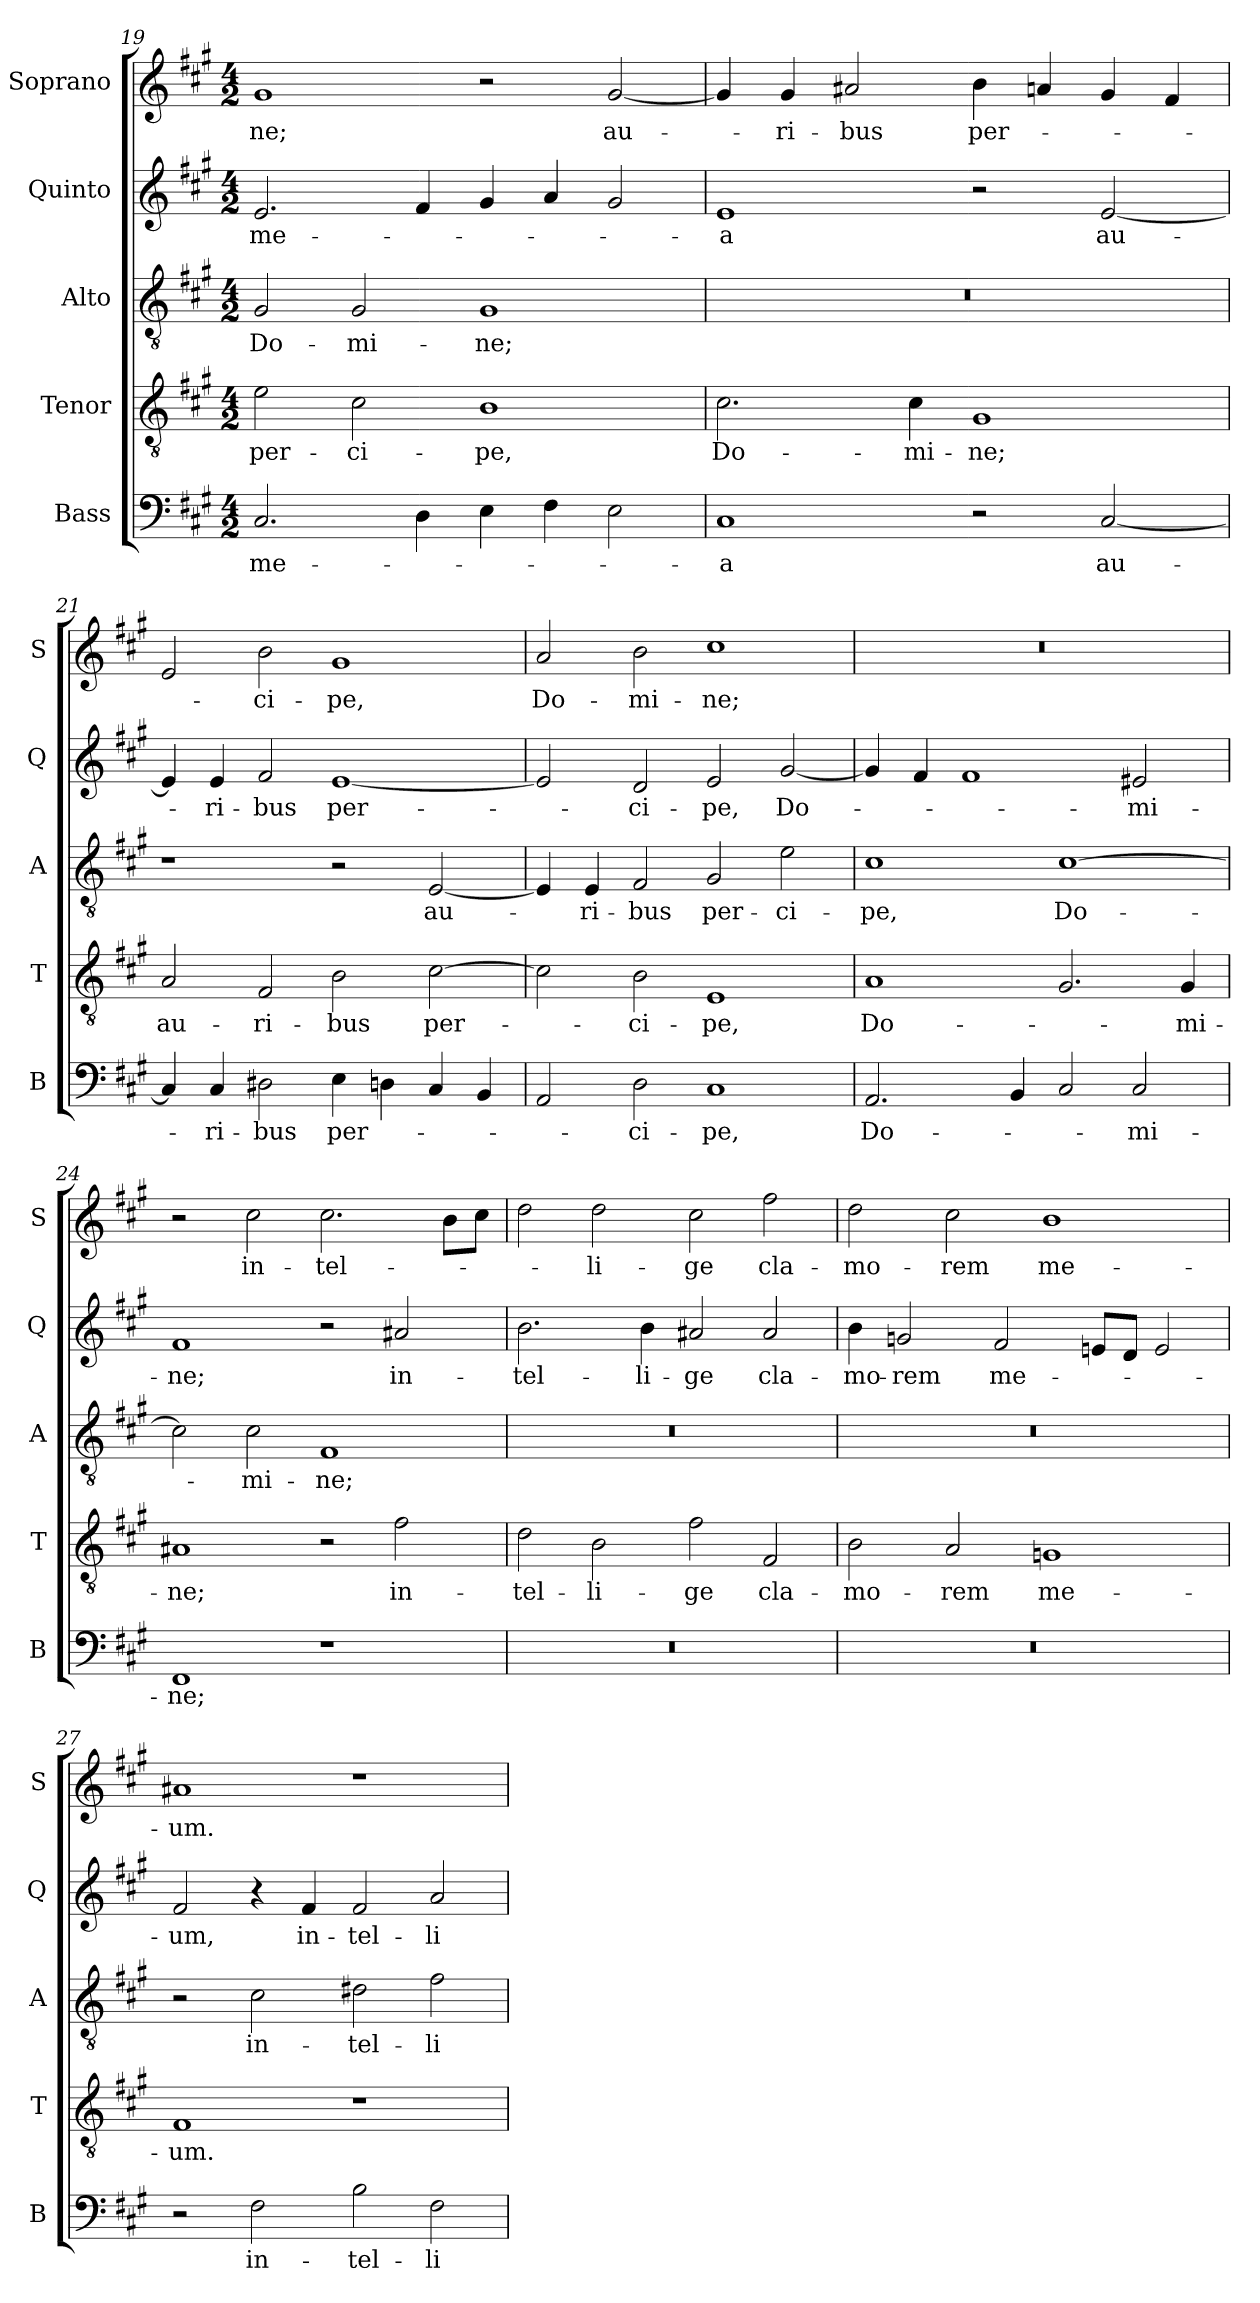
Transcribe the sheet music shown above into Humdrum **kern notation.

**kern	**text	**kern	**text	**kern	**text	**kern	**text	**kern	**text
*part5	*part5	*part4	*part4	*part3	*part3	*part2	*part2	*part1	*part1
*staff5	*staff5	*staff4	*staff4	*staff3	*staff3	*staff2	*staff2	*staff1	*staff1
*I"Bass	*	*I"Tenor	*	*I"Alto	*	*I"Quinto	*	*I"Soprano	*
*I'B	*	*I'T	*	*I'A	*	*I'Q	*	*I'S	*
*clefF4	*	*clefGv2	*	*clefGv2	*	*clefG2	*	*clefG2	*
*k[f#c#g#]	*	*k[f#c#g#]	*	*k[f#c#g#]	*	*k[f#c#g#]	*	*k[f#c#g#]	*
*A:	*	*A:	*	*A:	*	*A:	*	*A:	*
*M4/2	*	*M4/2	*	*M4/2	*	*M4/2	*	*M4/2	*
=19	=19	=19	=19	=19	=19	=19	=19	=19	=19
!	!LO:LY:b	!	!LO:LY:b	!	!LO:LY:b	!	!LO:LY:b	!	!LO:LY:b
2.C#/	me-	2e\	per-	2G#/	Do-	2.e/	me-	1g#	-ne;
!	!	!	!LO:LY:b	!	!LO:LY:b	!	!	!	!
.	.	2c#\	-ci-	2G#/	-mi-	.	.	.	.
4D\	.	.	.	.	.	4f#/	.	.	.
!	!	!	!LO:LY:b	!	!LO:LY:b	!	!	!	!
4E\	.	1B	-pe,	1G#	-ne;	4g#/	.	2r	.
4F#\	.	.	.	.	.	4a/	.	.	.
!	!	!	!	!	!	!	!	!	!LO:LY:b
2E\	.	.	.	.	.	2g#/	.	[2g#/	au-
!!LO:LB:g=z
=20	=20	=20	=20	=20	=20	=20	=20	=20	=20
!	!LO:LY:b	!	!LO:LY:b	!	!	!	!LO:LY:b	!	!
1C#	-a	2.c#\	Do-	0r	.	1e	-a	4g#/]	.
!	!	!	!	!	!	!	!	!	!LO:LY:b
.	.	.	.	.	.	.	.	4g#/	-ri-
!	!	!	!	!	!	!	!	!	!LO:LY:b
.	.	.	.	.	.	.	.	2a#X/	-bus
!	!	!	!LO:LY:b	!	!	!	!	!	!
.	.	4c#\	-mi-	.	.	.	.	.	.
!	!	!	!LO:LY:b	!	!	!	!	!	!LO:LY:b
2r	.	1G#	-ne;	.	.	2r	.	4b\	per-
.	.	.	.	.	.	.	.	4an/	.
!	!LO:LY:b	!	!	!	!	!	!LO:LY:b	!	!
[2C#/	au-	.	.	.	.	[2e/	au-	4g#/	.
.	.	.	.	.	.	.	.	4f#/	.
=21	=21	=21	=21	=21	=21	=21	=21	=21	=21
!	!	!	!LO:LY:b	!	!	!	!	!	!
4C#/]	.	2A/	au-	1r	.	4e/]	.	2e/	.
!	!LO:LY:b	!	!	!	!	!	!LO:LY:b	!	!
4C#/	-ri-	.	.	.	.	4e/	-ri-	.	.
!	!LO:LY:b	!	!LO:LY:b	!	!	!	!LO:LY:b	!	!LO:LY:b
2D#X\	-bus	2F#/	-ri-	.	.	2f#/	-bus	2b\	-ci-
!	!LO:LY:b	!	!LO:LY:b	!	!	!	!LO:LY:b	!	!LO:LY:b
4E\	per-	2B\	-bus	2r	.	[1e	per-	1g#	-pe,
4Dn\	.	.	.	.	.	.	.	.	.
!	!	!	!LO:LY:b	!	!LO:LY:b	!	!	!	!
4C#/	.	[2c#\	per-	[2E/	au-	.	.	.	.
4BB/	.	.	.	.	.	.	.	.	.
=22	=22	=22	=22	=22	=22	=22	=22	=22	=22
!	!	!	!	!	!	!	!	!	!LO:LY:b
2AA/	.	2c#\]	.	4E/]	.	2e/]	.	2a/	Do-
!	!	!	!	!	!LO:LY:b	!	!	!	!
.	.	.	.	4E/	-ri-	.	.	.	.
!	!LO:LY:b	!	!LO:LY:b	!	!LO:LY:b	!	!LO:LY:b	!	!LO:LY:b
2D\	-ci-	2B\	-ci-	2F#/	-bus	2d/	-ci-	2b\	-mi-
!	!LO:LY:b	!	!LO:LY:b	!	!LO:LY:b	!	!LO:LY:b	!	!LO:LY:b
1C#	-pe,	1E	-pe,	2G#/	per-	2e/	-pe,	1cc#	-ne;
!	!	!	!	!	!LO:LY:b	!	!LO:LY:b	!	!
.	.	.	.	2e\	-ci-	[2g#/	Do-	.	.
!!LO:LB:g=z
=23	=23	=23	=23	=23	=23	=23	=23	=23	=23
!	!LO:LY:b	!	!LO:LY:b	!	!LO:LY:b	!	!	!	!
2.AA/	Do-	1A	Do-	1c#	-pe,	4g#/]	.	0r	.
.	.	.	.	.	.	4f#/	.	.	.
.	.	.	.	.	.	1f#	.	.	.
4BB/	.	.	.	.	.	.	.	.	.
!	!	!	!	!	!LO:LY:b	!	!	!	!
2C#/	.	2.G#/	.	[1c#	Do-	.	.	.	.
!	!LO:LY:b	!	!	!	!	!	!LO:LY:b	!	!
2C#/	-mi-	.	.	.	.	2e#X/	-mi-	.	.
!	!	!	!LO:LY:b	!	!	!	!	!	!
.	.	4G#/	-mi-	.	.	.	.	.	.
=24	=24	=24	=24	=24	=24	=24	=24	=24	=24
!	!LO:LY:b	!	!LO:LY:b	!	!	!	!LO:LY:b	!	!
1FF#	-ne;	1A#X	-ne;	2c#\]	.	1f#	-ne;	2r	.
!	!	!	!	!	!LO:LY:b	!	!	!	!LO:LY:b
.	.	.	.	2c#\	-mi-	.	.	2cc#\	in-
!	!	!	!	!	!LO:LY:b	!	!	!	!LO:LY:b
1r	.	2r	.	1F#	-ne;	2r	.	2.cc#\	-tel-
!	!	!	!LO:LY:b	!	!	!	!LO:LY:b	!	!
.	.	2f#\	in-	.	.	2a#X/	in-	.	.
.	.	.	.	.	.	.	.	8b\L	.
.	.	.	.	.	.	.	.	8cc#\J	.
=25	=25	=25	=25	=25	=25	=25	=25	=25	=25
!	!	!	!LO:LY:b	!	!	!	!LO:LY:b	!	!
0r	.	2d\	-tel-	0r	.	2.b\	-tel-	2dd\	.
!	!	!	!LO:LY:b	!	!	!	!	!	!LO:LY:b
.	.	2B\	-li-	.	.	.	.	2dd\	-li-
!	!	!	!	!	!	!	!LO:LY:b	!	!
.	.	.	.	.	.	4b\	-li-	.	.
!	!	!	!LO:LY:b	!	!	!	!LO:LY:b	!	!LO:LY:b
.	.	2f#\	-ge	.	.	2a#X/	-ge	2cc#\	-ge
!	!	!	!LO:LY:b	!	!	!	!LO:LY:b	!	!LO:LY:b
.	.	2F#/	cla-	.	.	2a#/	cla-	2ff#\	cla-
=26	=26	=26	=26	=26	=26	=26	=26	=26	=26
!	!	!	!LO:LY:b	!	!	!	!LO:LY:b	!	!LO:LY:b
0r	.	2B\	-mo-	0r	.	4b\	-mo-	2dd\	-mo-
!	!	!	!	!	!	!	!LO:LY:b	!	!
.	.	.	.	.	.	2gn/	-rem	.	.
!	!	!	!LO:LY:b	!	!	!	!	!	!LO:LY:b
.	.	2A/	-rem	.	.	.	.	2cc#\	-rem
!	!	!	!	!	!	!	!LO:LY:b	!	!
.	.	.	.	.	.	2f#/	me-	.	.
!	!	!	!LO:LY:b	!	!	!	!	!	!LO:LY:b
.	.	1Gn	me-	.	.	.	.	1b	me-
.	.	.	.	.	.	8eni/L	.	.	.
.	.	.	.	.	.	8d/J	.	.	.
.	.	.	.	.	.	2e/	.	.	.
!!LO:PB:g=z
=27	=27	=27	=27	=27	=27	=27	=27	=27	=27
!	!	!	!LO:LY:b	!	!	!	!LO:LY:b	!	!LO:LY:b
2r	.	1F#	-um.	2r	.	2f#/	-um,	1a#X	-um.
!	!LO:LY:b	!	!	!	!LO:LY:b	!	!	!	!
2F#\	in-	.	.	2c#\	in-	4r	.	.	.
!	!	!	!	!	!	!	!LO:LY:b	!	!
.	.	.	.	.	.	4f#/	in-	.	.
!	!LO:LY:b	!	!	!	!LO:LY:b	!	!LO:LY:b	!	!
2B\	-tel-	1r	.	2d#X\	-tel-	2f#/	-tel-	1r	.
!	!LO:LY:b	!	!	!	!LO:LY:b	!	!LO:LY:b	!	!
2F#\	-li-	.	.	2f#\	-li-	2a/	-li-	.	.
=	=	=	=	=	=	=	=	=	=
*-	*-	*-	*-	*-	*-	*-	*-	*-	*-
